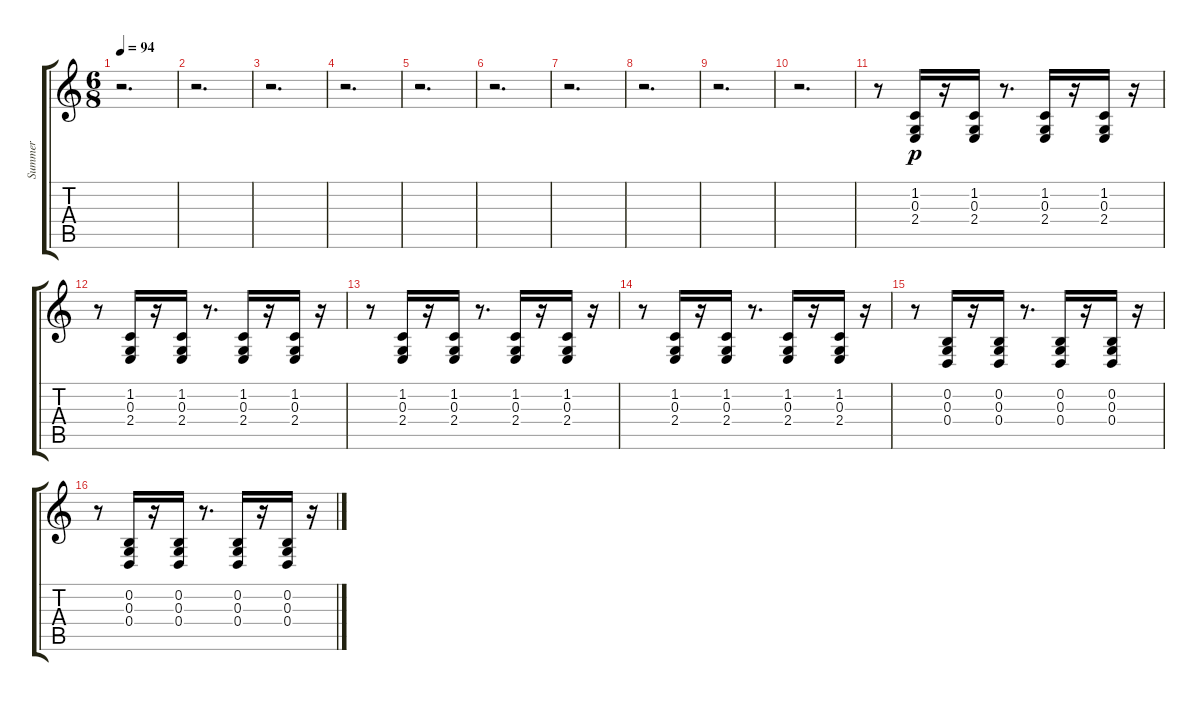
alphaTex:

\track ("Summer" "Summer") {instrument bassoon}
\staff {score tabs}
\tuning (E4 B3 G3 D3 A2 E2) {hide}
\ts (6 8)
\tempo 94
\clef g2
\ks c
r.2{d dy p} |
r.2{d} |
r.2{d} |
r.2{d} |
r.2{d} |
r.2{d} |
r.2{d} |
r.2{d} |
r.2{d} |
r.2{d} |
r.8 (1.2 0.3 2.4).16 r.16 (1.2 0.3 2.4).16 r.8{d} (1.2 0.3 2.4).16 r.16 (1.2 0.3 2.4).16 r.16 |
r.8 (1.2 0.3 2.4).16 r.16 (1.2 0.3 2.4).16 r.8{d} (1.2 0.3 2.4).16 r.16 (1.2 0.3 2.4).16 r.16 |
r.8 (1.2 0.3 2.4).16 r.16 (1.2 0.3 2.4).16 r.8{d} (1.2 0.3 2.4).16 r.16 (1.2 0.3 2.4).16 r.16 |
r.8 (1.2 0.3 2.4).16 r.16 (1.2 0.3 2.4).16 r.8{d} (1.2 0.3 2.4).16 r.16 (1.2 0.3 2.4).16 r.16 |
r.8 (0.2 0.3 0.4).16 r.16 (0.2 0.3 0.4).16 r.8{d} (0.2 0.3 0.4).16 r.16 (0.2 0.3 0.4).16 r.16 |
r.8 (0.2 0.3 0.4).16 r.16 (0.2 0.3 0.4).16 r.8{d} (0.2 0.3 0.4).16 r.16 (0.2 0.3 0.4).16 r.16
